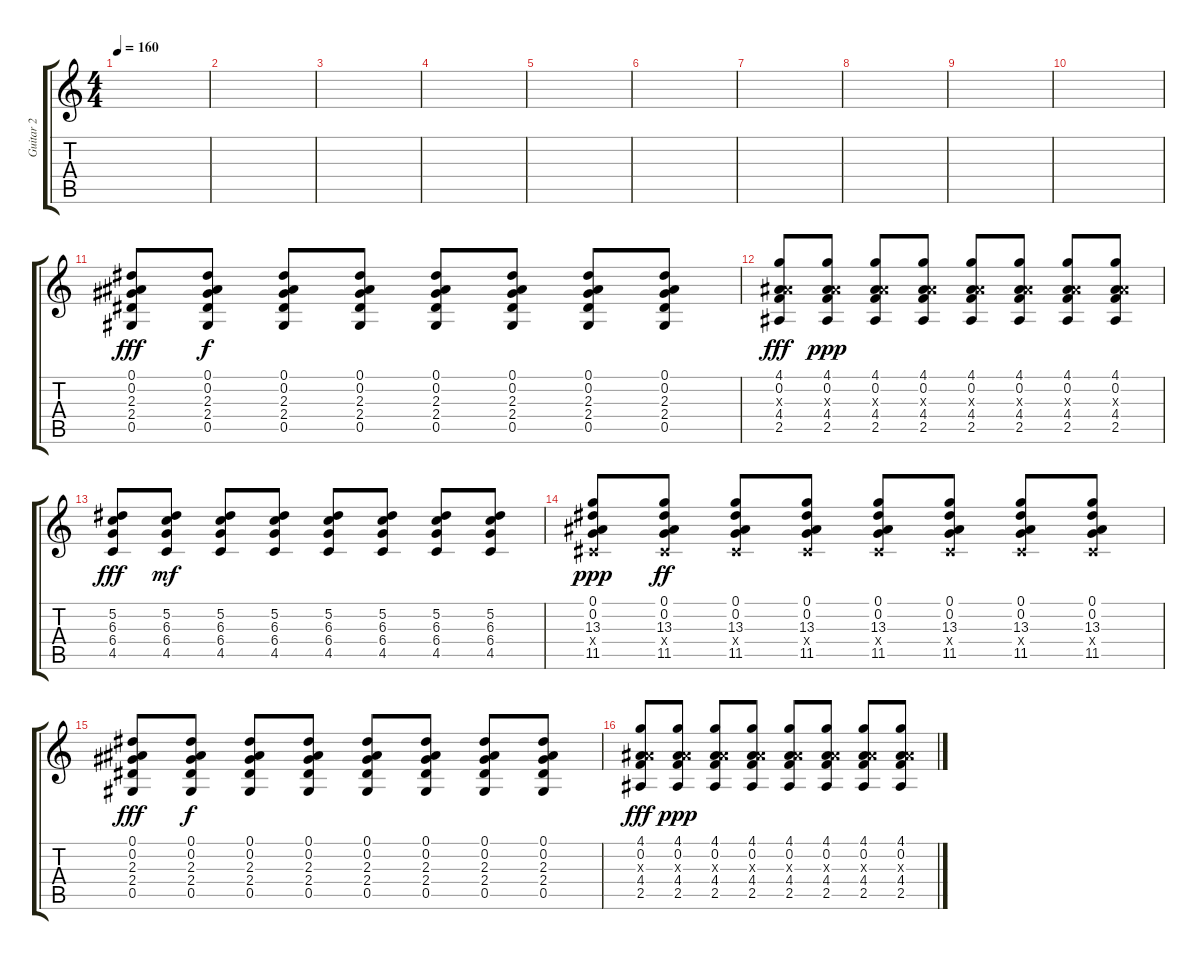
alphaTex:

\track ("Guitar 2" "Guitar 2") {instrument electricguitarclean}
\staff {score tabs}
\tuning (Eb4 Bb3 Gb3 Db3 Ab2 Eb2) {hide}
\ts (4 4)
\tempo 160
\clef g2
\ks c
|
|
|
|
|
|
|
|
|
|
(0.1 0.2 2.3 2.4 0.5).8{dy fff} (0.1 0.2 2.3 2.4 0.5).8{dy f} (0.1 0.2 2.3 2.4 0.5).8 (0.1 0.2 2.3 2.4 0.5).8 (0.1 0.2 2.3 2.4 0.5).8 (0.1 0.2 2.3 2.4 0.5).8 (0.1 0.2 2.3 2.4 0.5).8 (0.1 0.2 2.3 2.4 0.5).8 |
(4.1 0.2 4.3{x} 4.4 2.5).8{dy fff} (4.1 0.2 4.3{x} 4.4 2.5).8{dy ppp} (4.1 0.2 4.3{x} 4.4 2.5).8 (4.1 0.2 4.3{x} 4.4 2.5).8 (4.1 0.2 4.3{x} 4.4 2.5).8 (4.1 0.2 4.3{x} 4.4 2.5).8 (4.1 0.2 4.3{x} 4.4 2.5).8 (4.1 0.2 4.3{x} 4.4 2.5).8 |
(5.2 6.3 6.4 4.5).8{dy fff} (5.2 6.3 6.4 4.5).8{dy mf} (5.2 6.3 6.4 4.5).8 (5.2 6.3 6.4 4.5).8 (5.2 6.3 6.4 4.5).8 (5.2 6.3 6.4 4.5).8 (5.2 6.3 6.4 4.5).8 (5.2 6.3 6.4 4.5).8 |
(0.1 0.2 13.3 0.4{x} 11.5).8{dy ppp} (0.1 0.2 13.3 0.4{x} 11.5).8{dy ff} (0.1 0.2 13.3 0.4{x} 11.5).8 (0.1 0.2 13.3 0.4{x} 11.5).8 (0.1 0.2 13.3 0.4{x} 11.5).8 (0.1 0.2 13.3 0.4{x} 11.5).8 (0.1 0.2 13.3 0.4{x} 11.5).8 (0.1 0.2 13.3 0.4{x} 11.5).8 |
(0.1 0.2 2.3 2.4 0.5).8{dy fff} (0.1 0.2 2.3 2.4 0.5).8{dy f} (0.1 0.2 2.3 2.4 0.5).8 (0.1 0.2 2.3 2.4 0.5).8 (0.1 0.2 2.3 2.4 0.5).8 (0.1 0.2 2.3 2.4 0.5).8 (0.1 0.2 2.3 2.4 0.5).8 (0.1 0.2 2.3 2.4 0.5).8 |
(4.1 0.2 4.3{x} 4.4 2.5).8{dy fff} (4.1 0.2 4.3{x} 4.4 2.5).8{dy ppp} (4.1 0.2 4.3{x} 4.4 2.5).8 (4.1 0.2 4.3{x} 4.4 2.5).8 (4.1 0.2 4.3{x} 4.4 2.5).8 (4.1 0.2 4.3{x} 4.4 2.5).8 (4.1 0.2 4.3{x} 4.4 2.5).8 (4.1 0.2 4.3{x} 4.4 2.5).8
